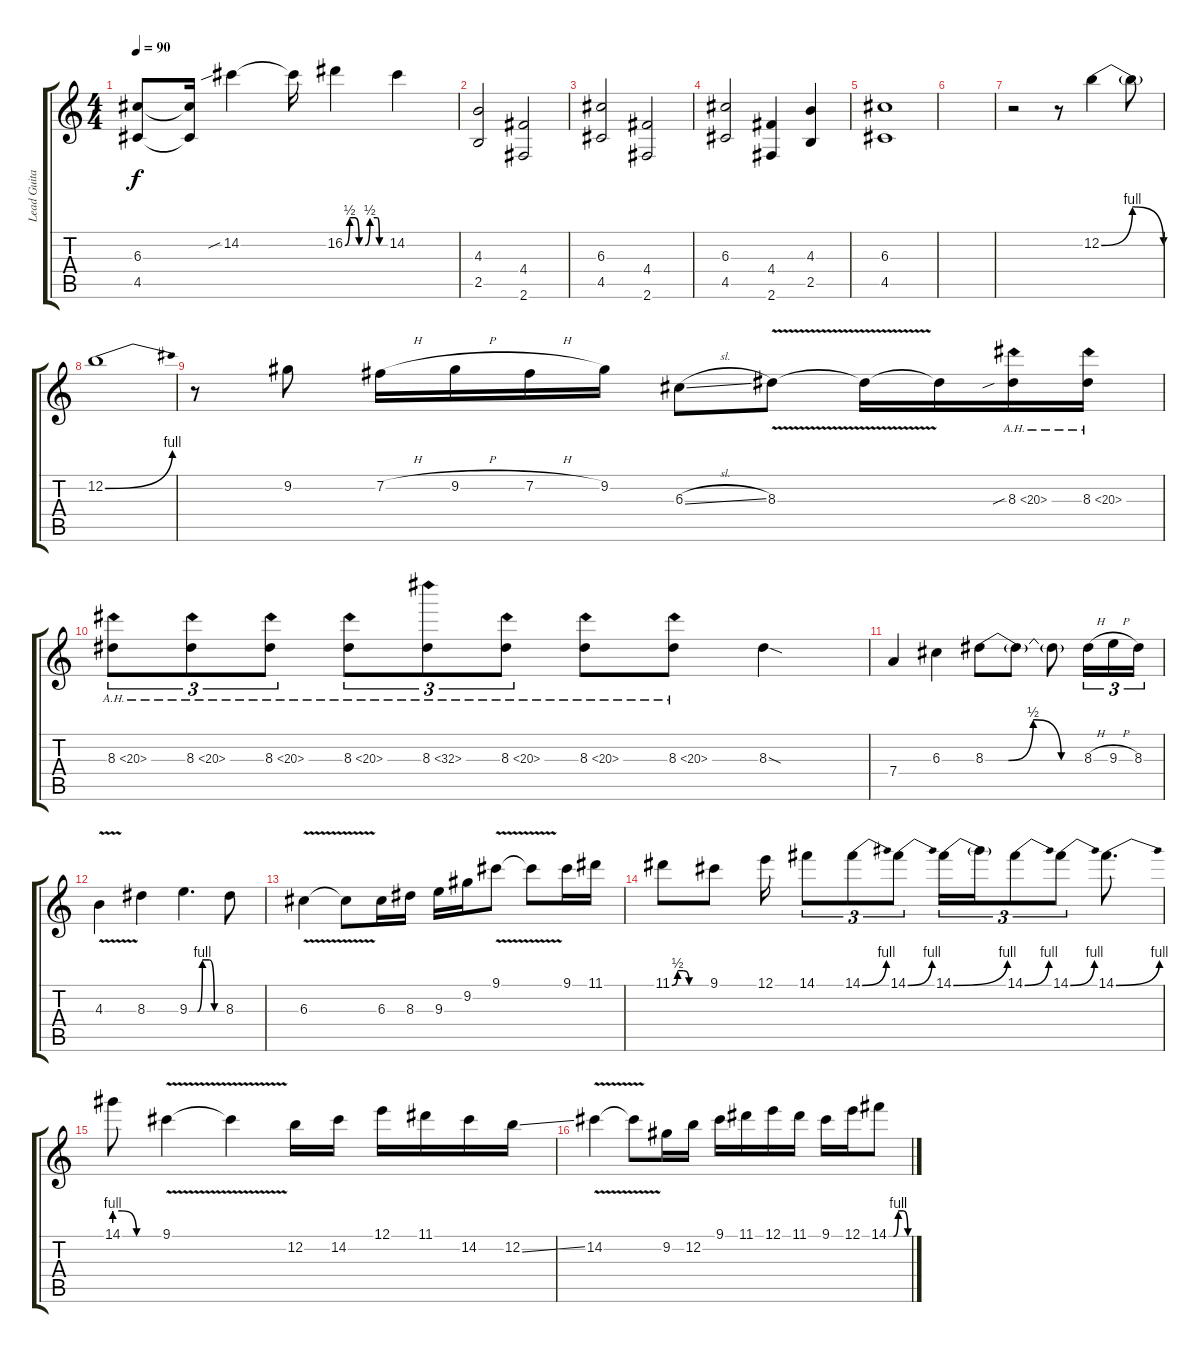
\track ("Lead Guitar" "Lead Guita") {instrument distortionguitar}
\staff {score tabs}
\tuning (E4 B3 G3 D3 A2 E2) {hide}
\ts (4 4)
\tempo 90
\clef g2
\ks c
(6.3 4.5).8{dy f} (6.3{t} 4.5{t}).16 14.2{sib}.4 14.2{t}.16 16.2{be (custom 0 0 7 2 15 2 21 0 25 0 30 0 37 2 48 2 51 0 60 0)}.4 14.2.4 |
(4.3 2.5).2 (4.4 2.6).2 |
(6.3 4.5).2 (4.4 2.6).2 |
(6.3 4.5).2 (4.4 2.6).4 (4.3 2.5).4 |
(6.3 4.5).1 |
|
r.2 r.8 12.2{be (bendrelease 0 0 10 4 20 4 60 0)}.4 12.2{t}.8 |
12.2{be (bend 0 0 60 4)}.1 |
r.8 9.2.8 7.2{h}.16 9.2{h}.16 7.2{h}.16 9.2.16 6.3{sl}.8 8.3{v}.8 8.3{t}.16 8.3{t}.16 8.3{ah 12 sib}.16 8.3{ah 12}.16 |
8.3{ah 12}.8{tu (3 2)} 8.3{ah 12}.8{tu (3 2)} 8.3{ah 12}.8{tu (3 2)} 8.3{ah 12}.8{tu (3 2)} 8.3{ah 24}.8{tu (3 2)} 8.3{ah 12}.8{tu (3 2)} 8.3{ah 12}.8 8.3{ah 12}.8 8.3{sod}.4 |
7.4.4 6.3.4 8.3{be (custom 0 0 14 0 29 2 46 0 60 0)}.8 8.3{t}.8 8.3{t}.8 8.3{h}.16{tu (3 2)} 9.3{h}.16{tu (3 2)} 8.3.16{tu (3 2)} |
4.3{v}.4 8.3.4 9.3{be (custom 0 0 15 0 24 4 29 4 37 4 46 0 60 0)}.4{d} 8.3.8 |
6.3{v}.4 6.3{t}.8 6.3.16 8.3.16 9.3.16 9.2.16 9.1{v}.8 9.1{t}.8 9.1.16 11.1.16 |
11.1{be (custom 0 0 10 2 20 2 30 0 60 0)}.8 9.1.8 12.1.16 14.1.8{tu (3 2)} 14.1{be (bend 0 0 60 4)}.8{tu (3 2)} 14.1{be (bend 0 0 60 4)}.8{tu (3 2)} 14.1{be (bend 0 0 60 4)}.16{tu (3 2)} 14.1{t}.16{tu (3 2)} 14.1{be (bend 0 0 60 4)}.8{tu (3 2)} 14.1{be (bend 0 0 60 4)}.8{tu (3 2)} 14.1{be (bend 0 0 60 4)}.8{d} |
14.1{be (custom 0 4 10 4 30 0 60 0)}.8 9.1{v}.4 9.1{t}.4 12.2.16 14.2.16 12.1.16 11.1.16 14.2.16 12.2{ss}.16 |
14.2{v}.4 14.2{t}.8 9.2.16 12.2.16 9.1.16 11.1.16 12.1.16 11.1.16 9.1.16 12.1.16 14.1{be (custom 0 0 15 0 30 4 45 4 60 0)}.8
